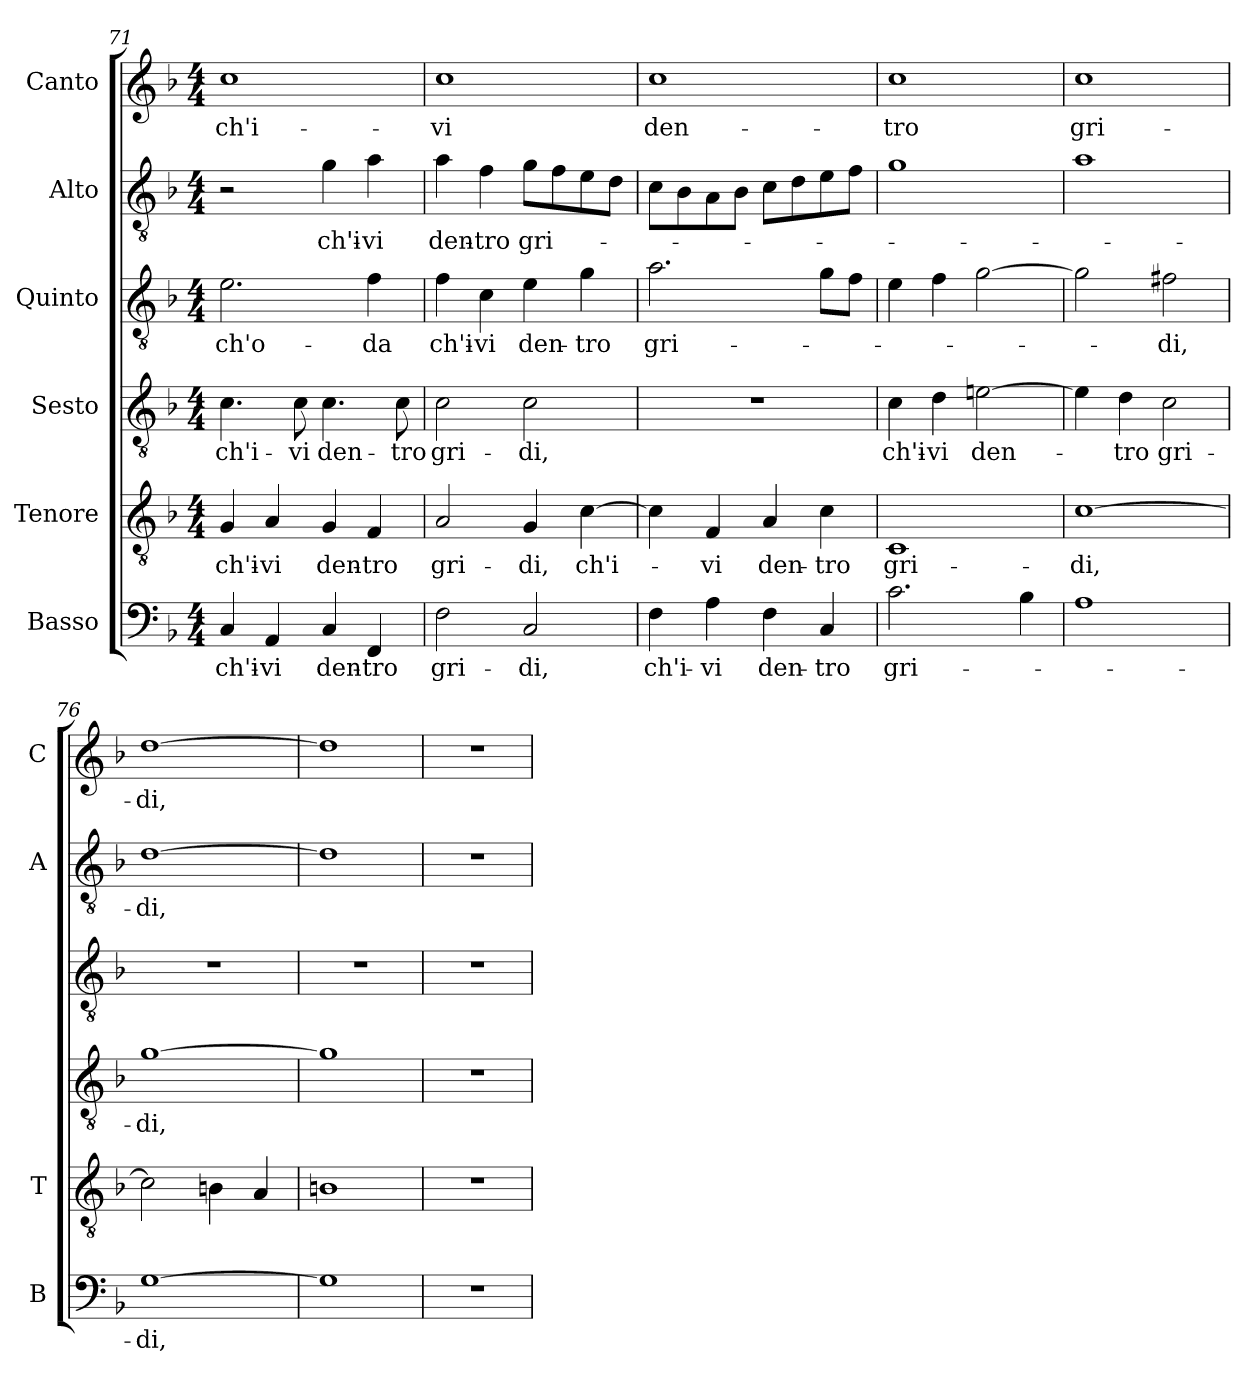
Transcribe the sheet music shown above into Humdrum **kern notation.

**kern	**text	**kern	**text	**kern	**text	**kern	**text	**kern	**text	**kern	**text
*part6	*part6	*part5	*part5	*part4	*part4	*part3	*part3	*part2	*part2	*part1	*part1
*staff6	*staff6	*staff5	*staff5	*staff4	*staff4	*staff3	*staff3	*staff2	*staff2	*staff1	*staff1
*I"Basso	*	*I"Tenore	*	*I"Sesto	*	*I"Quinto	*	*I"Alto	*	*I"Canto	*
*I'B	*	*I'T	*	*	*	*	*	*I'A	*	*I'C	*
*clefF4	*	*clefGv2	*	*clefGv2	*	*clefGv2	*	*clefGv2	*	*clefG2	*
*k[b-]	*	*k[b-]	*	*k[b-]	*	*k[b-]	*	*k[b-]	*	*k[b-]	*
*F:	*	*F:	*	*F:	*	*F:	*	*F:	*	*F:	*
*M4/4	*	*M4/4	*	*M4/4	*	*M4/4	*	*M4/4	*	*M4/4	*
=71	=71	=71	=71	=71	=71	=71	=71	=71	=71	=71	=71
!	!LO:LY:b	!	!	!	!	!	!	!	!	!	!
!	!	!	!LO:LY:b	!	!	!	!	!	!	!	!
!	!	!	!	!	!LO:LY:b	!	!	!	!	!	!
!	!	!	!	!	!	!	!LO:LY:b	!	!	!	!
!	!	!	!	!	!	!	!	!	!	!	!LO:LY:b
4C/	ch'i-	4G/	ch'i-	4.c\	ch'i-	2.e\	ch'o-	2r	.	1cc	ch'i-
!	!LO:LY:b	!	!	!	!	!	!	!	!	!	!
!	!	!	!LO:LY:b	!	!	!	!	!	!	!	!
4AA/	-vi	4A/	-vi	.	.	.	.	.	.	.	.
!	!	!	!	!	!LO:LY:b	!	!	!	!	!	!
.	.	.	.	8c\	-vi	.	.	.	.	.	.
!	!LO:LY:b	!	!	!	!	!	!	!	!	!	!
!	!	!	!LO:LY:b	!	!	!	!	!	!	!	!
!	!	!	!	!	!LO:LY:b	!	!	!	!	!	!
!	!	!	!	!	!	!	!	!	!LO:LY:b	!	!
4C/	den-	4G/	den-	4.c\	den-	.	.	4g\	ch'i-	.	.
!	!LO:LY:b	!	!	!	!	!	!	!	!	!	!
!	!	!	!LO:LY:b	!	!	!	!	!	!	!	!
!	!	!	!	!	!	!	!LO:LY:b	!	!	!	!
!	!	!	!	!	!	!	!	!	!LO:LY:b	!	!
4FF/	-tro	4F/	-tro	.	.	4f\	-da	4a\	-vi	.	.
!	!	!	!	!	!LO:LY:b	!	!	!	!	!	!
.	.	.	.	8c\	-tro	.	.	.	.	.	.
=72	=72	=72	=72	=72	=72	=72	=72	=72	=72	=72	=72
!	!LO:LY:b	!	!	!	!	!	!	!	!	!	!
!	!	!	!LO:LY:b	!	!	!	!	!	!	!	!
!	!	!	!	!	!LO:LY:b	!	!	!	!	!	!
!	!	!	!	!	!	!	!LO:LY:b	!	!	!	!
!	!	!	!	!	!	!	!	!	!LO:LY:b	!	!
!	!	!	!	!	!	!	!	!	!	!	!LO:LY:b
2F\	gri-	2A/	gri-	2c\	gri-	4f\	ch'i-	4a\	den-	1cc	-vi
!	!	!	!	!	!	!	!LO:LY:b	!	!	!	!
!	!	!	!	!	!	!	!	!	!LO:LY:b	!	!
.	.	.	.	.	.	4c\	-vi	4f\	-tro	.	.
!	!LO:LY:b	!	!	!	!	!	!	!	!	!	!
!	!	!	!LO:LY:b	!	!	!	!	!	!	!	!
!	!	!	!	!	!LO:LY:b	!	!	!	!	!	!
!	!	!	!	!	!	!	!LO:LY:b	!	!	!	!
!	!	!	!	!	!	!	!	!	!LO:LY:b	!	!
2C/	-di,	4G/	-di,	2c\	-di,	4e\	den-	8g\L	gri-	.	.
.	.	.	.	.	.	.	.	8f\	.	.	.
!	!	!	!LO:LY:b	!	!	!	!	!	!	!	!
!	!	!	!	!	!	!	!LO:LY:b	!	!	!	!
.	.	[4c\	ch'i-	.	.	4g\	-tro	8e\	.	.	.
.	.	.	.	.	.	.	.	8d\J	.	.	.
=73	=73	=73	=73	=73	=73	=73	=73	=73	=73	=73	=73
!	!LO:LY:b	!	!	!	!	!	!	!	!	!	!
!	!	!	!	!	!	!	!LO:LY:b	!	!	!	!
!	!	!	!	!	!	!	!	!	!	!	!LO:LY:b
4F\	ch'i-	4c\]	.	1r	.	2.a\	gri-	8c\L	.	1cc	den-
.	.	.	.	.	.	.	.	8B-\	.	.	.
!	!LO:LY:b	!	!	!	!	!	!	!	!	!	!
!	!	!	!LO:LY:b	!	!	!	!	!	!	!	!
4A\	-vi	4F/	-vi	.	.	.	.	8A\	.	.	.
.	.	.	.	.	.	.	.	8B-\J	.	.	.
!	!LO:LY:b	!	!	!	!	!	!	!	!	!	!
!	!	!	!LO:LY:b	!	!	!	!	!	!	!	!
4F\	den-	4A/	den-	.	.	.	.	8c\L	.	.	.
.	.	.	.	.	.	.	.	8d\	.	.	.
!	!LO:LY:b	!	!	!	!	!	!	!	!	!	!
!	!	!	!LO:LY:b	!	!	!	!	!	!	!	!
4C/	-tro	4c\	-tro	.	.	8g\L	.	8e\	.	.	.
.	.	.	.	.	.	8f\J	.	8f\J	.	.	.
!!LO:PB:g=z
=74	=74	=74	=74	=74	=74	=74	=74	=74	=74	=74	=74
!	!LO:LY:b	!	!	!	!	!	!	!	!	!	!
!	!	!	!LO:LY:b	!	!	!	!	!	!	!	!
!	!	!	!	!	!LO:LY:b	!	!	!	!	!	!
!	!	!	!	!	!	!	!	!	!	!	!LO:LY:b
2.c\	gri-	1C	gri-	4c\	ch'i-	4e\	.	1g	.	1cc	-tro
!	!	!	!	!	!LO:LY:b	!	!	!	!	!	!
.	.	.	.	4d\	-vi	4f\	.	.	.	.	.
!	!	!	!	!	!LO:LY:b	!	!	!	!	!	!
.	.	.	.	[2eni\	den-	[2g\	.	.	.	.	.
4B-\	.	.	.	.	.	.	.	.	.	.	.
=75	=75	=75	=75	=75	=75	=75	=75	=75	=75	=75	=75
!	!	!	!LO:LY:b	!	!	!	!	!	!	!	!
!	!	!	!	!	!	!	!	!	!	!	!LO:LY:b
1A	.	[1c	-di,	4e\]	.	2g\]	.	1a	.	1cc	gri-
!	!	!	!	!	!LO:LY:b	!	!	!	!	!	!
.	.	.	.	4d\	-tro	.	.	.	.	.	.
!	!	!	!	!	!LO:LY:b	!	!	!	!	!	!
!	!	!	!	!	!	!	!LO:LY:b	!	!	!	!
.	.	.	.	2c\	gri-	2f#X\	-di,	.	.	.	.
=76	=76	=76	=76	=76	=76	=76	=76	=76	=76	=76	=76
!	!LO:LY:b	!	!	!	!	!	!	!	!	!	!
!	!	!	!	!	!LO:LY:b	!	!	!	!	!	!
!	!	!	!	!	!	!	!	!	!LO:LY:b	!	!
!	!	!	!	!	!	!	!	!	!	!	!LO:LY:b
[1G	-di,	2c\]	.	[1g	-di,	1r	.	[1d	-di,	[1dd	-di,
.	.	4Bn\	.	.	.	.	.	.	.	.	.
.	.	4A/	.	.	.	.	.	.	.	.	.
=77	=77	=77	=77	=77	=77	=77	=77	=77	=77	=77	=77
1G]	.	1Bn	.	1g]	.	1r	.	1d]	.	1dd]	.
=78	=78	=78	=78	=78	=78	=78	=78	=78	=78	=78	=78
1r	.	1r	.	1r	.	1r	.	1r	.	1r	.
=	=	=	=	=	=	=	=	=	=	=	=
*-	*-	*-	*-	*-	*-	*-	*-	*-	*-	*-	*-
